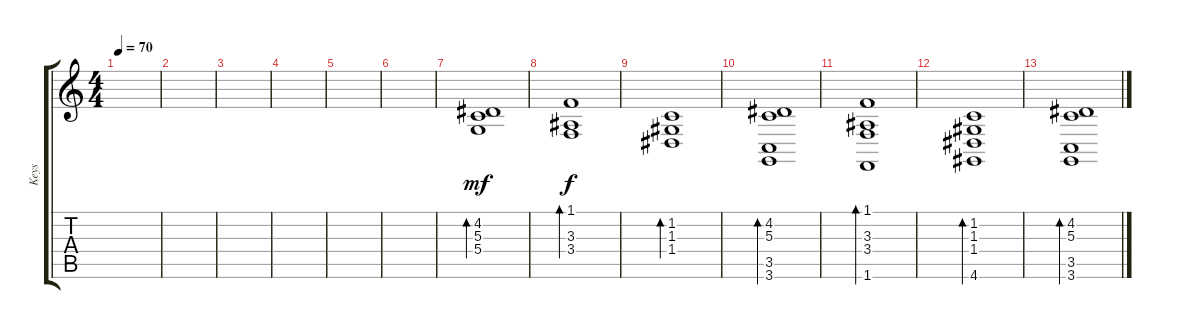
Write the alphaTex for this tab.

\track ("Keys" "Keys") {instrument fx5brightness}
\staff {score tabs}
\tuning (E4 B3 G3 D3 A2 E2) {hide}
\ts (4 4)
\tempo 70
\clef g2
\ks c
|
|
|
|
|
|
(4.2 5.3 5.4).1{bd 480 dy mf} |
(1.1 3.3 3.4).1{bd 480 dy f} |
(1.2 1.3 1.4).1{bd 480} |
(4.2 5.3 3.5 3.6).1{bd 480} |
(1.1 3.3 3.4 1.6).1{bd 480} |
(1.2 1.3 1.4 4.6).1{bd 480} |
(4.2 5.3 3.5 3.6).1{bd 480}
